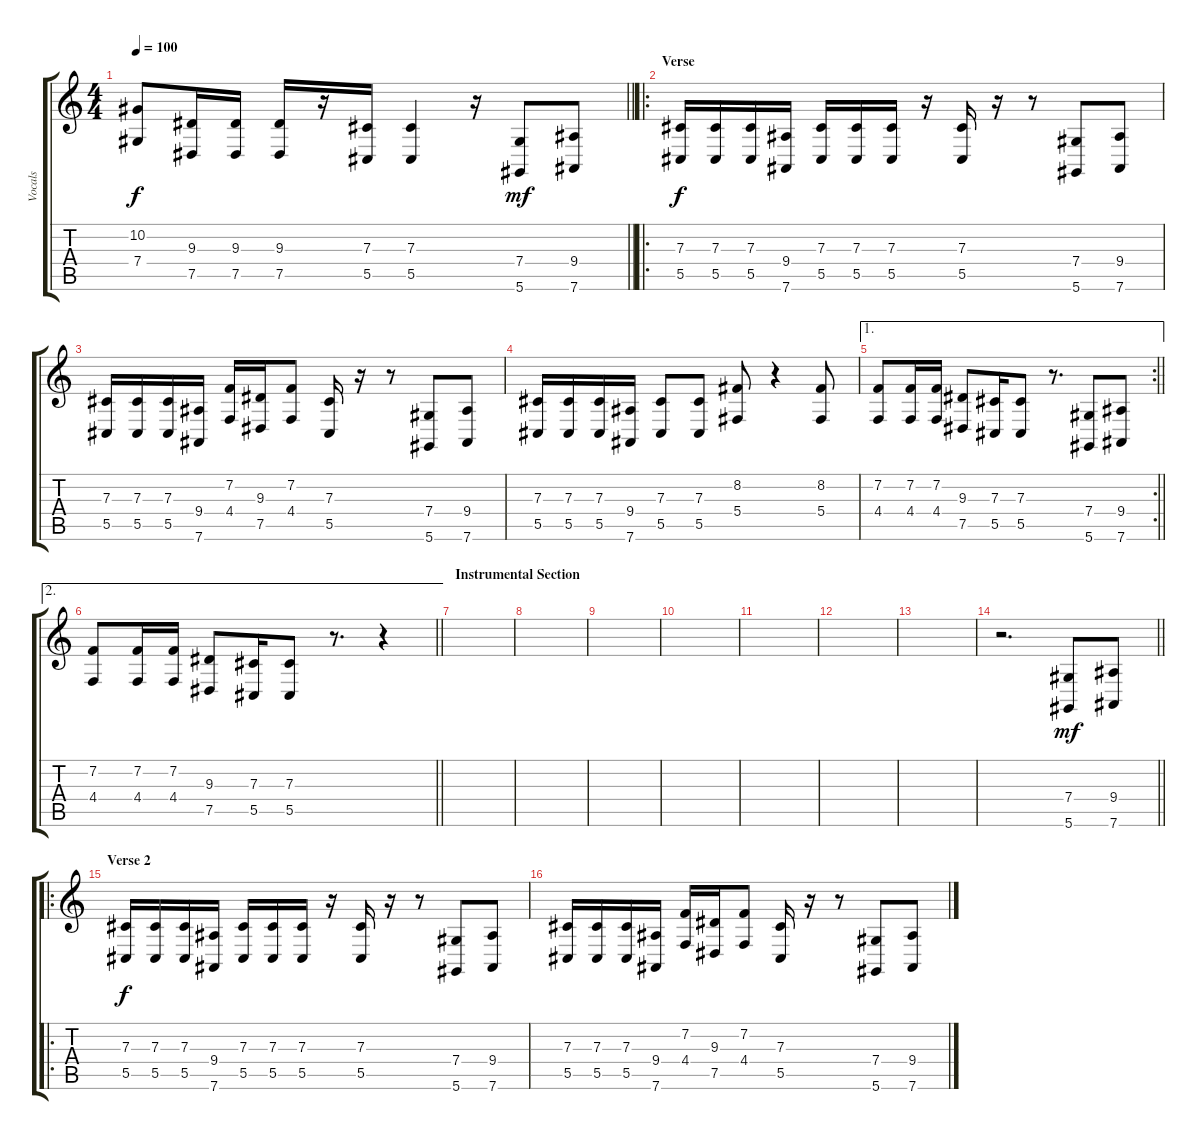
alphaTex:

\track ("Vocals" "Vocals") {instrument synthvoice}
\staff {score tabs}
\tuning (Eb4 Bb3 Gb3 Db3 Ab2 Eb2) {hide}
\ts (4 4)
\tempo 100
\clef g2
\barLineRight lightlight
\ks c
(10.2 7.4).8{dy f} (9.3 7.5).16 (9.3 7.5).16 (9.3 7.5).16 r.16 (7.3 5.5).16 (7.3 5.5).4 r.16 (7.4 5.6).8{dy mf} (9.4 7.6).8 |
\ro
\section ("" "Verse")
(7.3 5.5).16{dy f} (7.3 5.5).16 (7.3 5.5).16 (9.4 7.6).16 (7.3 5.5).16 (7.3 5.5).16 (7.3 5.5).16 r.16 (7.3 5.5).16 r.16 r.8 (7.4 5.6).8 (9.4 7.6).8 |
(7.3 5.5).16 (7.3 5.5).16 (7.3 5.5).16 (9.4 7.6).16 (7.2 4.4).16 (9.3 7.5).16 (7.2 4.4).8 (7.3 5.5).16 r.16 r.8 (7.4 5.6).8 (9.4 7.6).8 |
(7.3 5.5).16 (7.3 5.5).16 (7.3 5.5).16 (9.4 7.6).16 (7.3 5.5).8 (7.3 5.5).8 (8.2 5.4).8 r.4 (8.2 5.4).8 |
\ae 1
\rc 2
\barLineRight lightlight
(7.2 4.4).8 (7.2 4.4).16 (7.2 4.4).16 (9.3 7.5).8 (7.3 5.5).16 (7.3 5.5).8 r.8{d} (7.4 5.6).8 (9.4 7.6).8 |
\ae 2
\barLineRight lightlight
(7.2 4.4).8 (7.2 4.4).16 (7.2 4.4).16 (9.3 7.5).8 (7.3 5.5).16 (7.3 5.5).8 r.8{d} r.4 |
\section ("" "Instrumental Section")
|
|
|
|
|
|
|
\barLineRight lightlight
r.2{d} (7.4 5.6).8{dy mf} (9.4 7.6).8 |
\ro
\section ("" "Verse 2")
(7.3 5.5).16{dy f} (7.3 5.5).16 (7.3 5.5).16 (9.4 7.6).16 (7.3 5.5).16 (7.3 5.5).16 (7.3 5.5).16 r.16 (7.3 5.5).16 r.16 r.8 (7.4 5.6).8 (9.4 7.6).8 |
(7.3 5.5).16 (7.3 5.5).16 (7.3 5.5).16 (9.4 7.6).16 (7.2 4.4).16 (9.3 7.5).16 (7.2 4.4).8 (7.3 5.5).16 r.16 r.8 (7.4 5.6).8 (9.4 7.6).8
